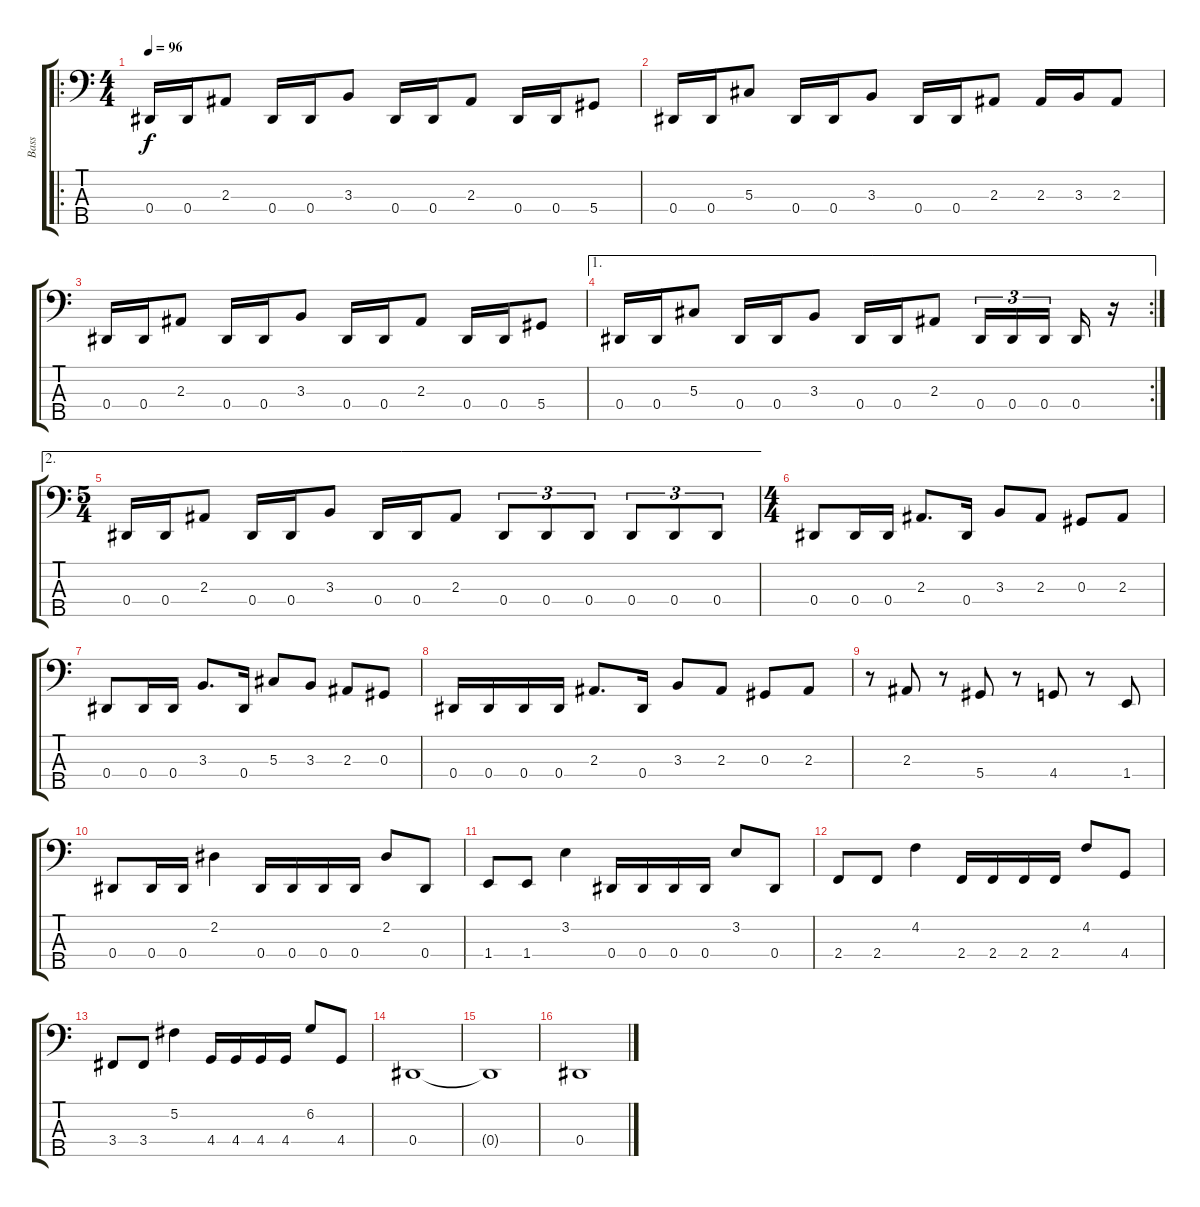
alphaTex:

\track ("Bass" "Bass") {instrument electricbassfinger}
\staff {score tabs}
\tuning (Gb2 Db2 Ab1 Eb1 Bb0) {hide}
\ro
\ts (4 4)
\tempo 96
\clef f4
\ks c
0.4.16{dy f} 0.4.16 2.3.8 0.4.16 0.4.16 3.3.8 0.4.16 0.4.16 2.3.8 0.4.16 0.4.16 5.4.8 |
0.4.16 0.4.16 5.3.8 0.4.16 0.4.16 3.3.8 0.4.16 0.4.16 2.3.8 2.3.16 3.3.16 2.3.8 |
0.4.16 0.4.16 2.3.8 0.4.16 0.4.16 3.3.8 0.4.16 0.4.16 2.3.8 0.4.16 0.4.16 5.4.8 |
\ae 1
\rc 2
0.4.16 0.4.16 5.3.8 0.4.16 0.4.16 3.3.8 0.4.16 0.4.16 2.3.8 0.4.16{tu (3 2)} 0.4.16{tu (3 2)} 0.4.16{tu (3 2) beam splitsecondary} 0.4.16 r.16 |
\ae 2
\ts (5 4)
0.4.16 0.4.16 2.3.8 0.4.16 0.4.16 3.3.8 0.4.16 0.4.16 2.3.8 0.4.8{tu (3 2)} 0.4.8{tu (3 2)} 0.4.8{tu (3 2)} 0.4.8{tu (3 2)} 0.4.8{tu (3 2)} 0.4.8{tu (3 2)} |
\ts (4 4)
0.4.8 0.4.16 0.4.16 2.3.8{d} 0.4.16 3.3.8 2.3.8 0.3.8 2.3.8 |
0.4.8 0.4.16 0.4.16 3.3.8{d} 0.4.16 5.3.8 3.3.8 2.3.8 0.3.8 |
0.4.16 0.4.16 0.4.16 0.4.16 2.3.8{d} 0.4.16 3.3.8 2.3.8 0.3.8 2.3.8 |
r.8 2.3.8 r.8 5.4.8 r.8 4.4.8 r.8 1.4.8 |
0.4.8 0.4.16 0.4.16 2.2.4 0.4.16 0.4.16 0.4.16 0.4.16 2.2.8 0.4.8 |
1.4.8 1.4.8 3.2.4 0.4.16 0.4.16 0.4.16 0.4.16 3.2.8 0.4.8 |
2.4.8 2.4.8 4.2.4 2.4.16 2.4.16 2.4.16 2.4.16 4.2.8 4.4.8 |
3.4.8 3.4.8 5.2.4 4.4.16 4.4.16 4.4.16 4.4.16 6.2.8 4.4.8 |
0.4.1 |
0.4{t}.1 |
0.4.1
